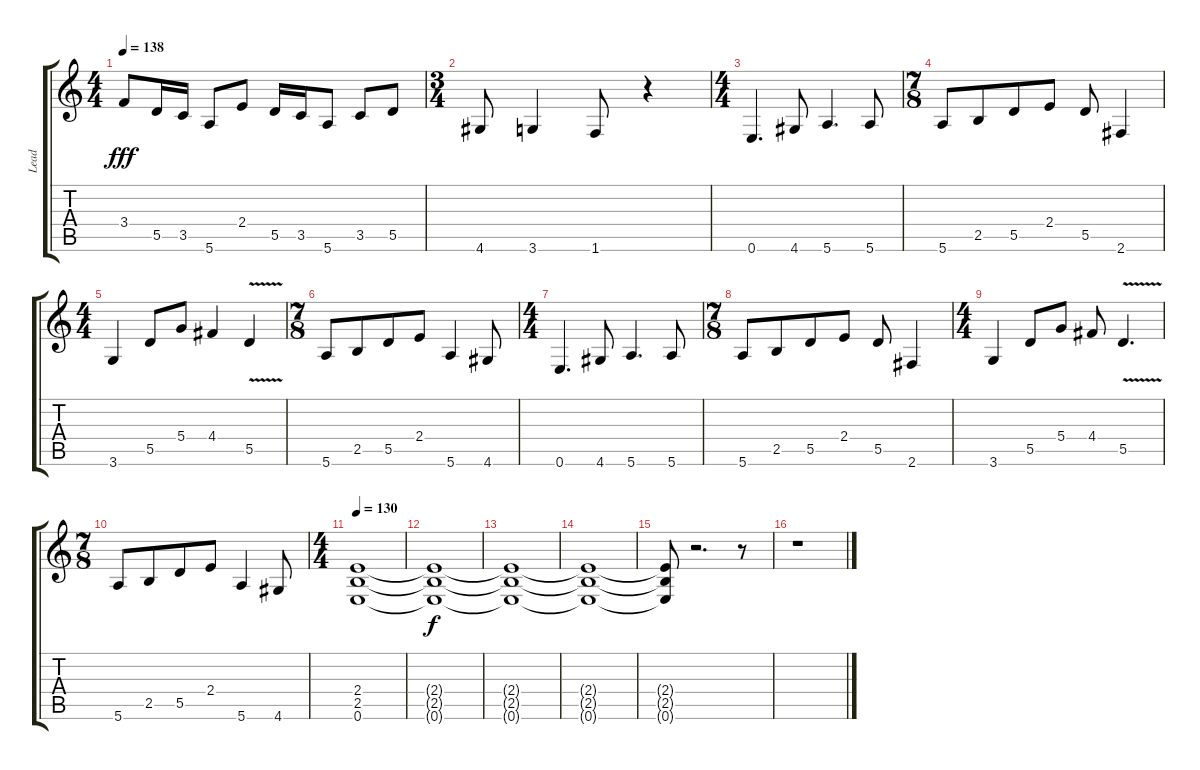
\track ("Lead" "Lead") {instrument distortionguitar}
\staff {score tabs}
\tuning (E4 B3 G3 D3 A2 E2) {hide}
\ts (4 4)
\tempo 138
\clef g2
\ks c
3.4{t}.8{dy fff} 5.5.16 3.5.16 5.6.8 2.4.8 5.5.16 3.5.16 5.6.8 3.5.8 5.5.8 |
\ts (3 4)
4.6.8 3.6.4 1.6.8 r.4 |
\ts (4 4)
0.6.4{d} 4.6.8 5.6.4{d} 5.6.8 |
\ts (7 8)
5.6.8 2.5.8 5.5.8 2.4.8 5.5.8 2.6.4 |
\ts (4 4)
3.6.4 5.5.8 5.4.8 4.4.4 5.5{v}.4 |
\ts (7 8)
5.6.8 2.5.8 5.5.8 2.4.8 5.6.4 4.6.8 |
\ts (4 4)
0.6.4{d} 4.6.8 5.6.4{d} 5.6.8 |
\ts (7 8)
5.6.8 2.5.8 5.5.8 2.4.8 5.5.8 2.6.4 |
\ts (4 4)
3.6.4 5.5.8 5.4.8 4.4.8 5.5{v}.4{d} |
\ts (7 8)
5.6.8 2.5.8 5.5.8 2.4.8 5.6.4 4.6.8 |
\ts (4 4)
\tempo 130
(2.4 2.5 0.6).1 |
(2.4{t} 2.5{t} 0.6{t}).1{dy f} |
(2.4{t} 2.5{t} 0.6{t}).1 |
(2.4{t} 2.5{t} 0.6{t}).1 |
(2.4{t} 2.5{t} 0.6{t}).8 r.2{d} r.8 |
r.1
